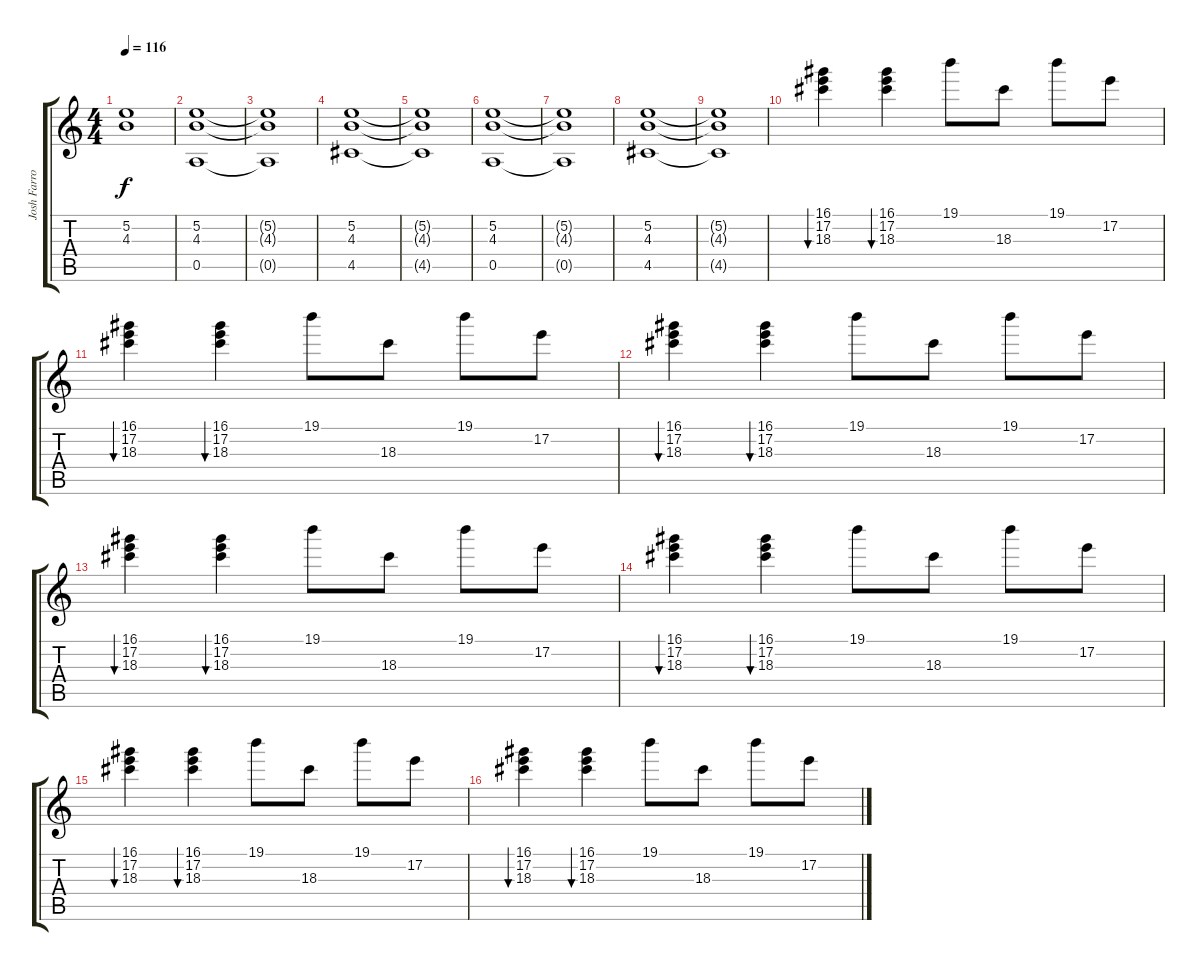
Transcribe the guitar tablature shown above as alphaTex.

\track ("Josh Farro" "Josh Farro") {instrument electricguitarjazz}
\staff {score tabs}
\tuning (E4 B3 G3 D3 A2 E2) {hide}
\ts (4 4)
\tempo 116
\clef g2
\ks c
(5.2 4.3).1{dy f} |
(5.2 4.3 0.5).1{volume 8 instrument electricguitarjazz} |
(5.2{t} 4.3{t} 0.5{t}).1 |
(5.2 4.3 4.5).1 |
(5.2{t} 4.3{t} 4.5{t}).1 |
(5.2 4.3 0.5).1 |
(5.2{t} 4.3{t} 0.5{t}).1 |
(5.2 4.3 4.5).1 |
(5.2{t} 4.3{t} 4.5{t}).1 |
(16.1 17.2 18.3).4{bu 480} (16.1 17.2 18.3).4{bu 480} 19.1.8 18.3.8 19.1.8 17.2.8 |
(16.1 17.2 18.3).4{bu 480} (16.1 17.2 18.3).4{bu 480} 19.1.8 18.3.8 19.1.8 17.2.8 |
(16.1 17.2 18.3).4{bu 480} (16.1 17.2 18.3).4{bu 480} 19.1.8 18.3.8 19.1.8 17.2.8 |
(16.1 17.2 18.3).4{bu 480} (16.1 17.2 18.3).4{bu 480} 19.1.8 18.3.8 19.1.8 17.2.8 |
(16.1 17.2 18.3).4{bu 480} (16.1 17.2 18.3).4{bu 480} 19.1.8 18.3.8 19.1.8 17.2.8 |
(16.1 17.2 18.3).4{bu 480} (16.1 17.2 18.3).4{bu 480} 19.1.8 18.3.8 19.1.8 17.2.8 |
(16.1 17.2 18.3).4{bu 480} (16.1 17.2 18.3).4{bu 480} 19.1.8 18.3.8 19.1.8 17.2.8
